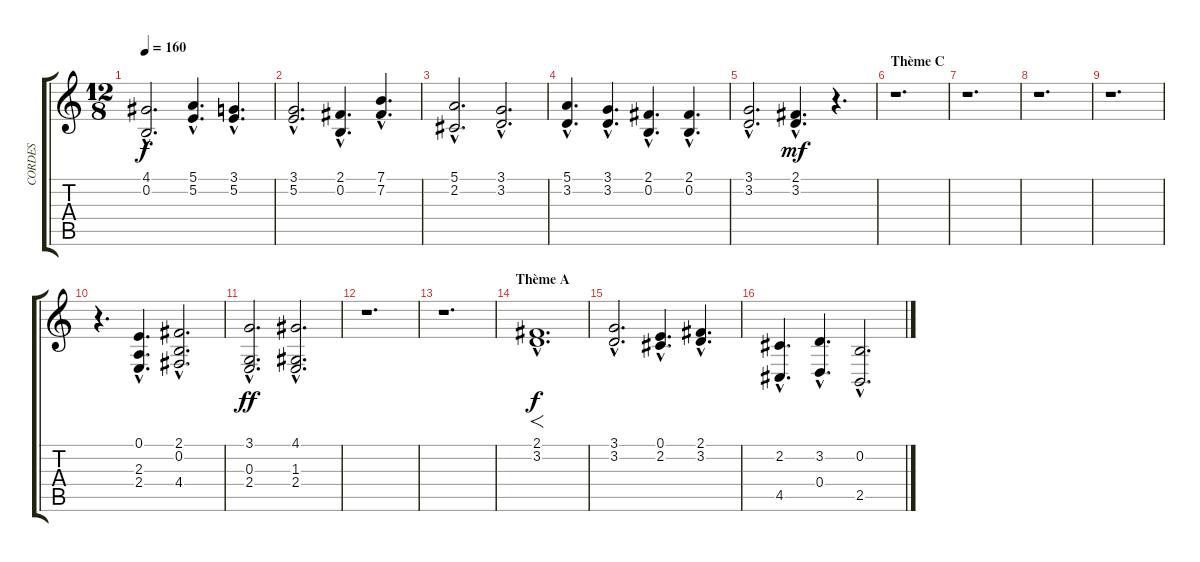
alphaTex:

\track ("CORDES" "CORDES") {instrument stringensemble2}
\staff {score tabs}
\tuning (E4 B3 G3 D3 A2 E2) {hide}
\ts (12 8)
\tempo 160
\clef g2
\ks c
(4.1{hac} 0.2{hac}).2{d dy f} (5.1{hac} 5.2{hac}).4{d} (3.1{hac} 5.2{hac}).4{d} |
(3.1{hac} 5.2{hac}).2{d} (2.1{hac} 0.2{hac}).4{d} (7.1{hac} 7.2{hac}).4{d} |
(5.1{hac} 2.2{hac}).2{d} (3.1{hac} 3.2{hac}).2{d} |
(5.1{hac} 3.2{hac}).4{d} (3.1{hac} 3.2{hac}).4{d} (2.1{hac} 0.2{hac}).4{d} (2.1{hac} 0.2{hac}).4{d} |
(3.1{hac} 3.2{hac}).2{d} (2.1{hac} 3.2{hac}).4{d dy mf} r.4{d} |
\section ("" "Thème C")
r.1{d} |
r.1{d} |
r.1{d} |
r.1{d} |
r.4{d} (0.1{hac} 2.3{hac} 2.4{hac}).4{d} (2.1{hac} 0.2{hac} 4.4{hac}).2{d} |
(3.1{hac} 0.3{hac} 2.4{hac}).2{d dy ff} (4.1{hac} 1.3{hac} 2.4{hac}).2{d} |
r.1{d} |
r.1{d} |
\section ("" "Thème A")
(2.1{hac} 3.2{hac}).1{f d dy f} |
(3.1{hac} 3.2{hac}).2{d} (0.1{hac} 2.2{hac}).4{d} (2.1{hac} 3.2{hac}).4{d} |
(2.2{hac} 4.5{hac}).4{d} (3.2{hac} 0.4{hac}).4{d} (0.2{hac} 2.5{hac}).2{d}
